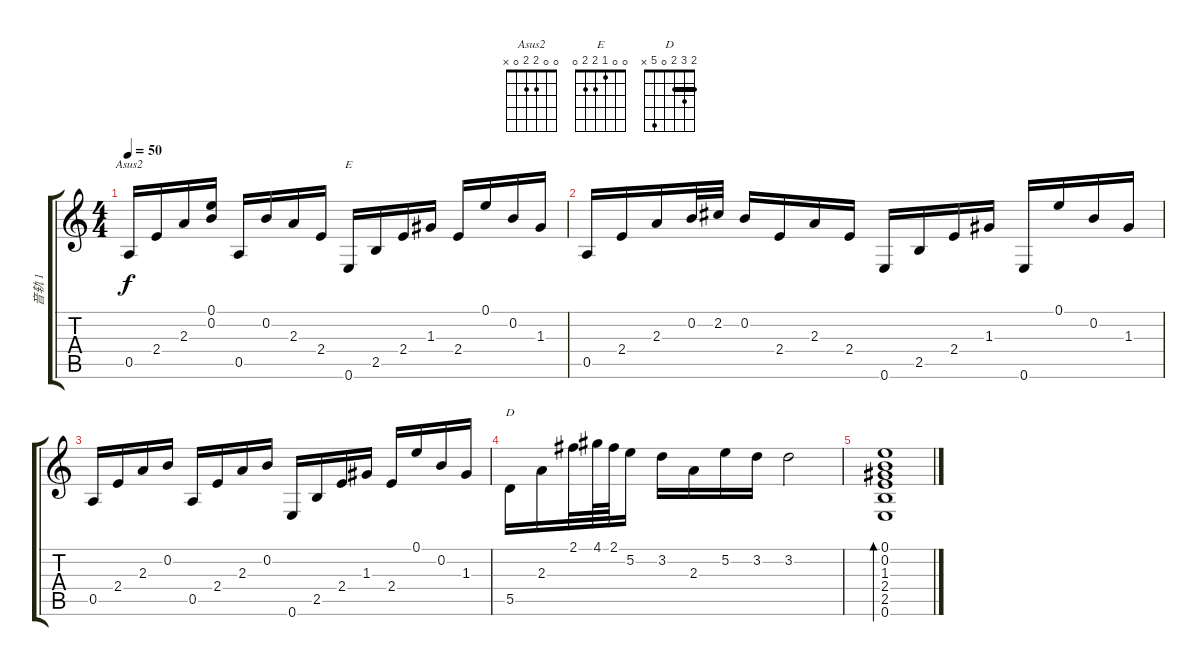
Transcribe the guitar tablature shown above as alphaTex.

\track ("音轨 1" "音轨 1") {instrument acousticguitarnylon}
\staff {score tabs}
\tuning (E4 B3 G3 D3 A2 E2) {hide}
\chord ("Asus2" 0 0 2 2 0 x)
\chord ("E" 0 0 1 2 2 0)
\chord ("D" 2 3 2 0 5 x) {barre 2}
\ts (4 4)
\tempo 50
\clef g2
\ks c
0.5.16{ch "Asus2" dy f} 2.4.16 2.3.16 (0.1 0.2).16 0.5.16 0.2.16 2.3.16 2.4.16 0.6.16{ch "E"} 2.5.16 2.4.16 1.3.16 2.4.16 0.1.16 0.2.16 1.3.16 |
0.5.16 2.4.16 2.3.16 0.2.32 2.2.32 0.2.16 2.4.16 2.3.16 2.4.16 0.6.16 2.5.16 2.4.16 1.3.16 0.6.16 0.1.16 0.2.16 1.3.16 |
0.5.16 2.4.16 2.3.16 0.2.16 0.5.16 2.4.16 2.3.16 0.2.16 0.6.16 2.5.16 2.4.16 1.3.16 2.4.16 0.1.16 0.2.16 1.3.16 |
5.5.16{ch "D"} 2.3.16 2.1.32 4.1.64 2.1.64 5.2.16 3.2.16 2.3.16 5.2.16 3.2.16 3.2.2 |
(0.1 0.2 1.3 2.4 2.5 0.6).1{bd 480}
